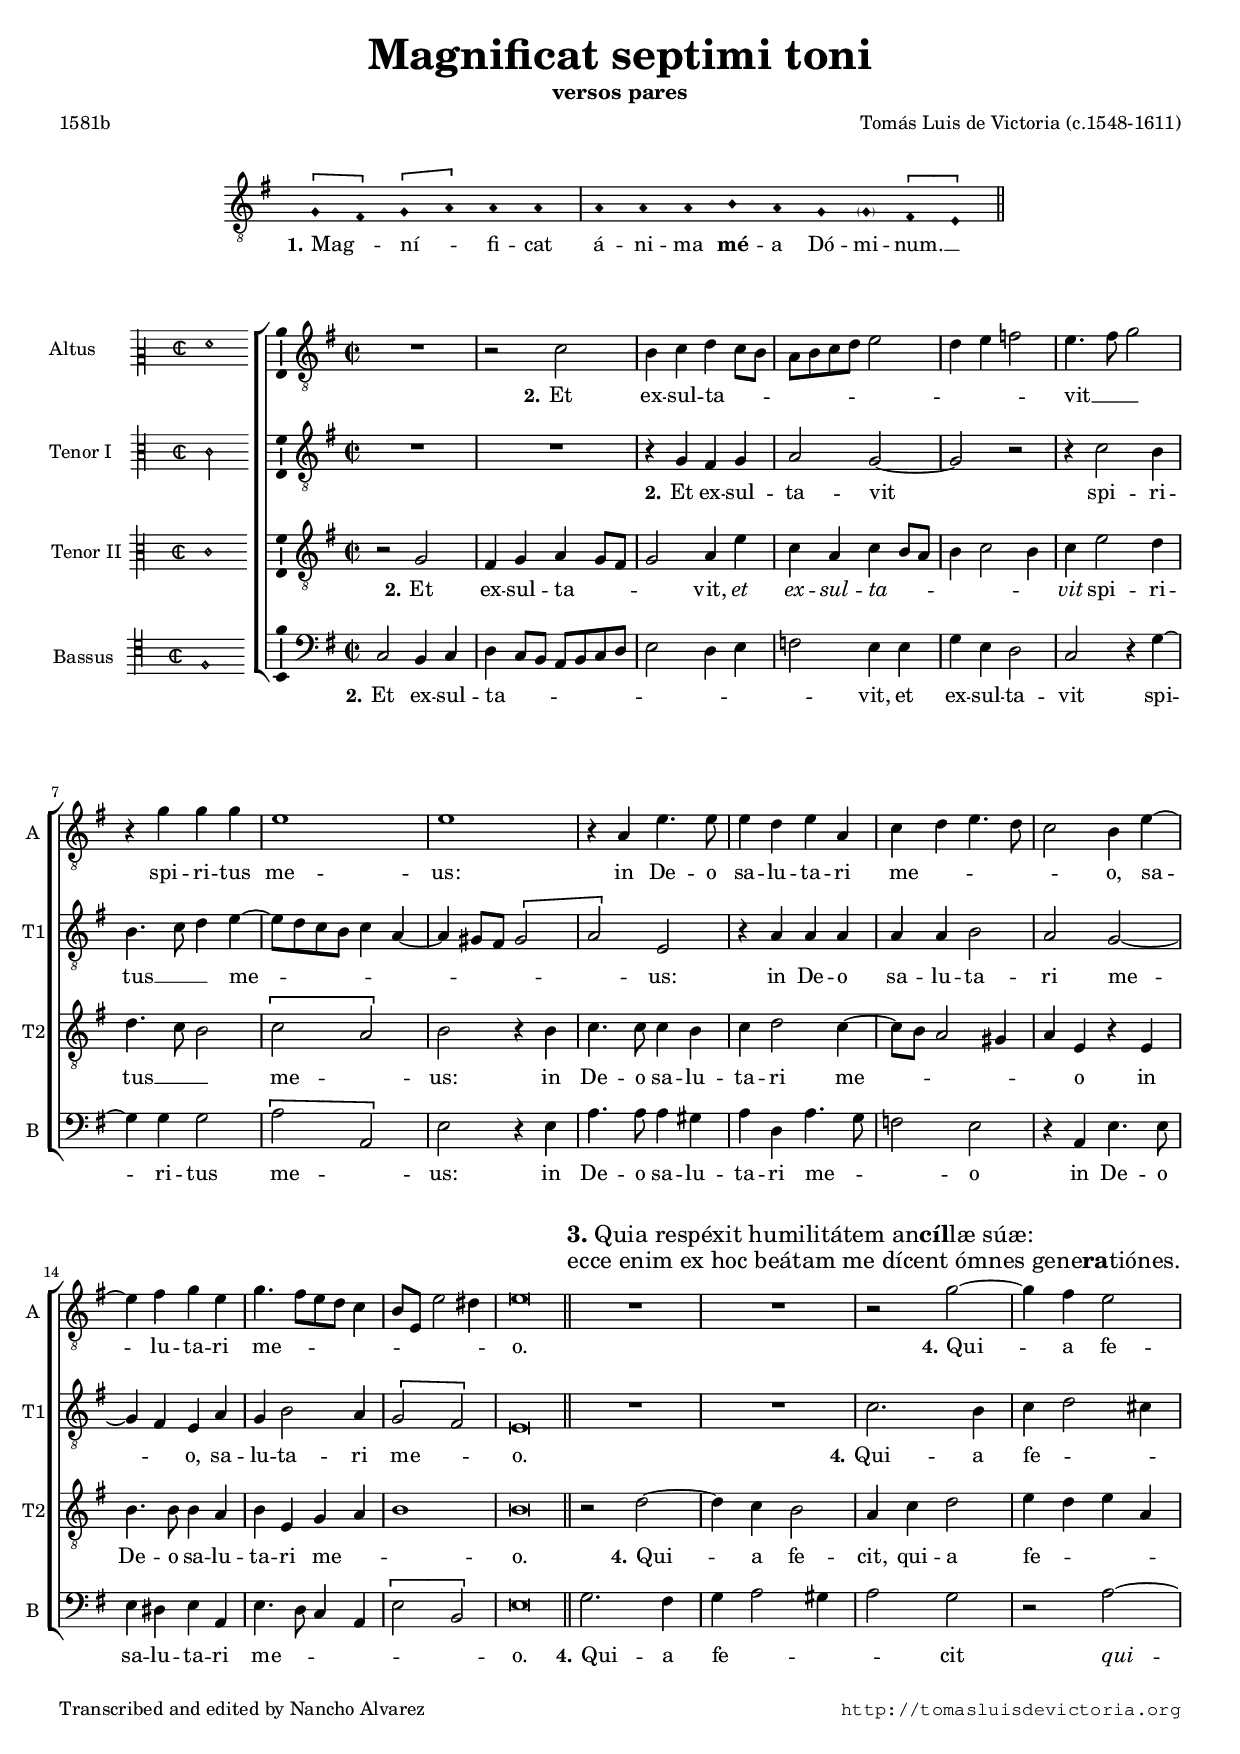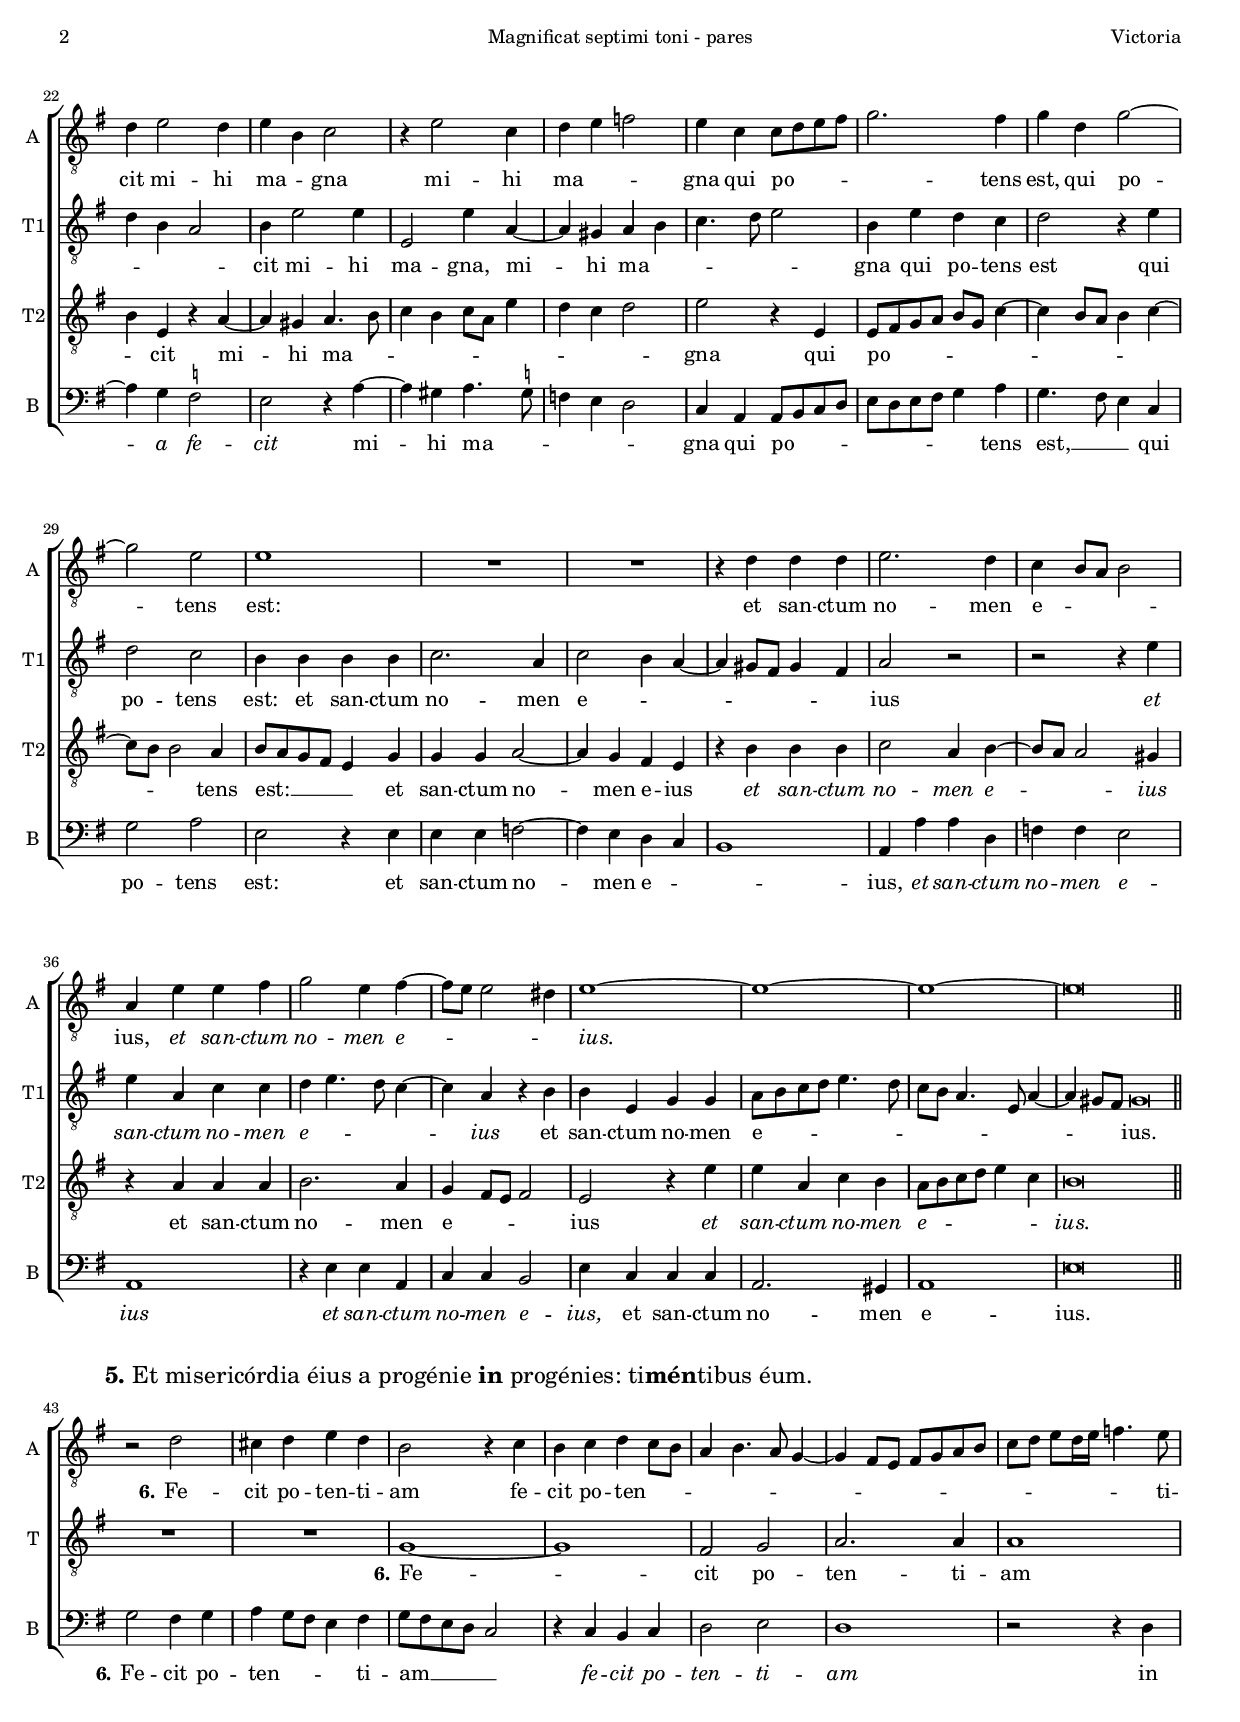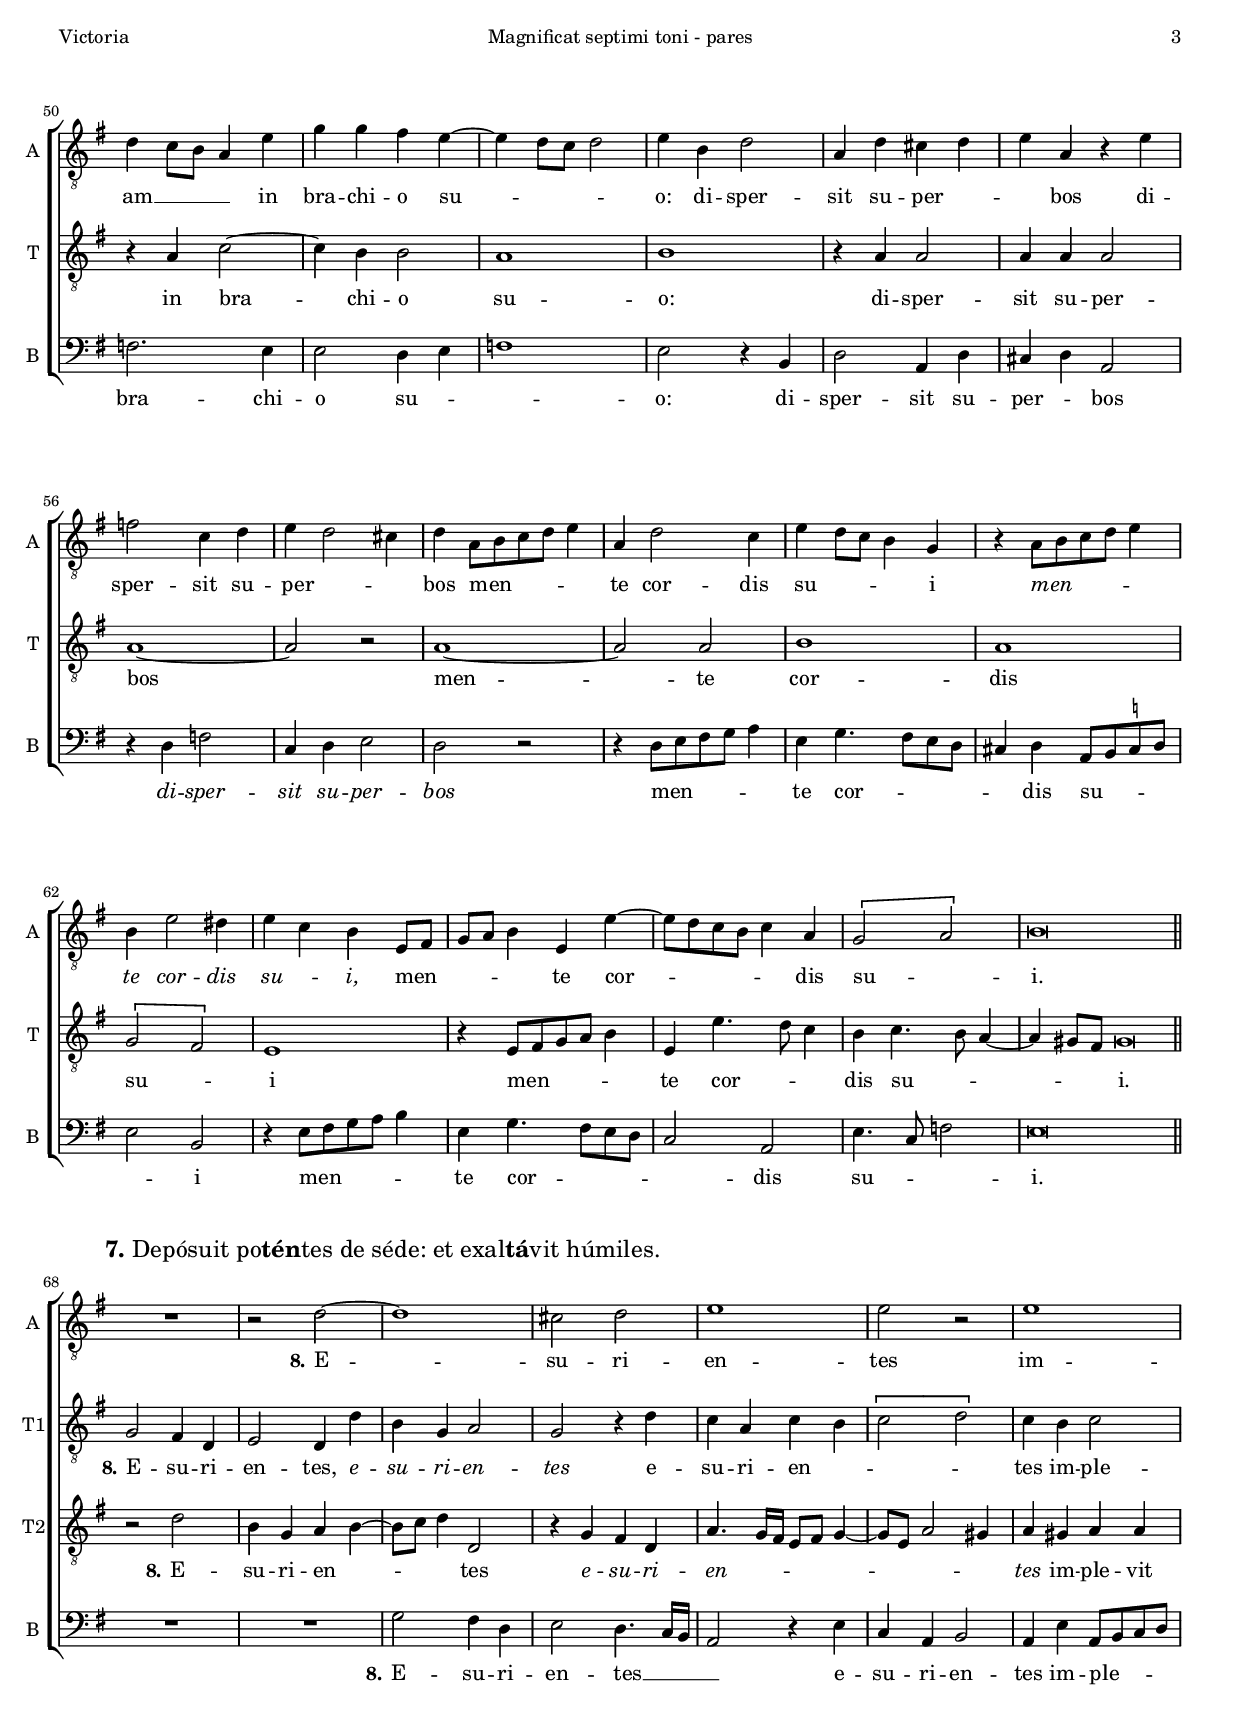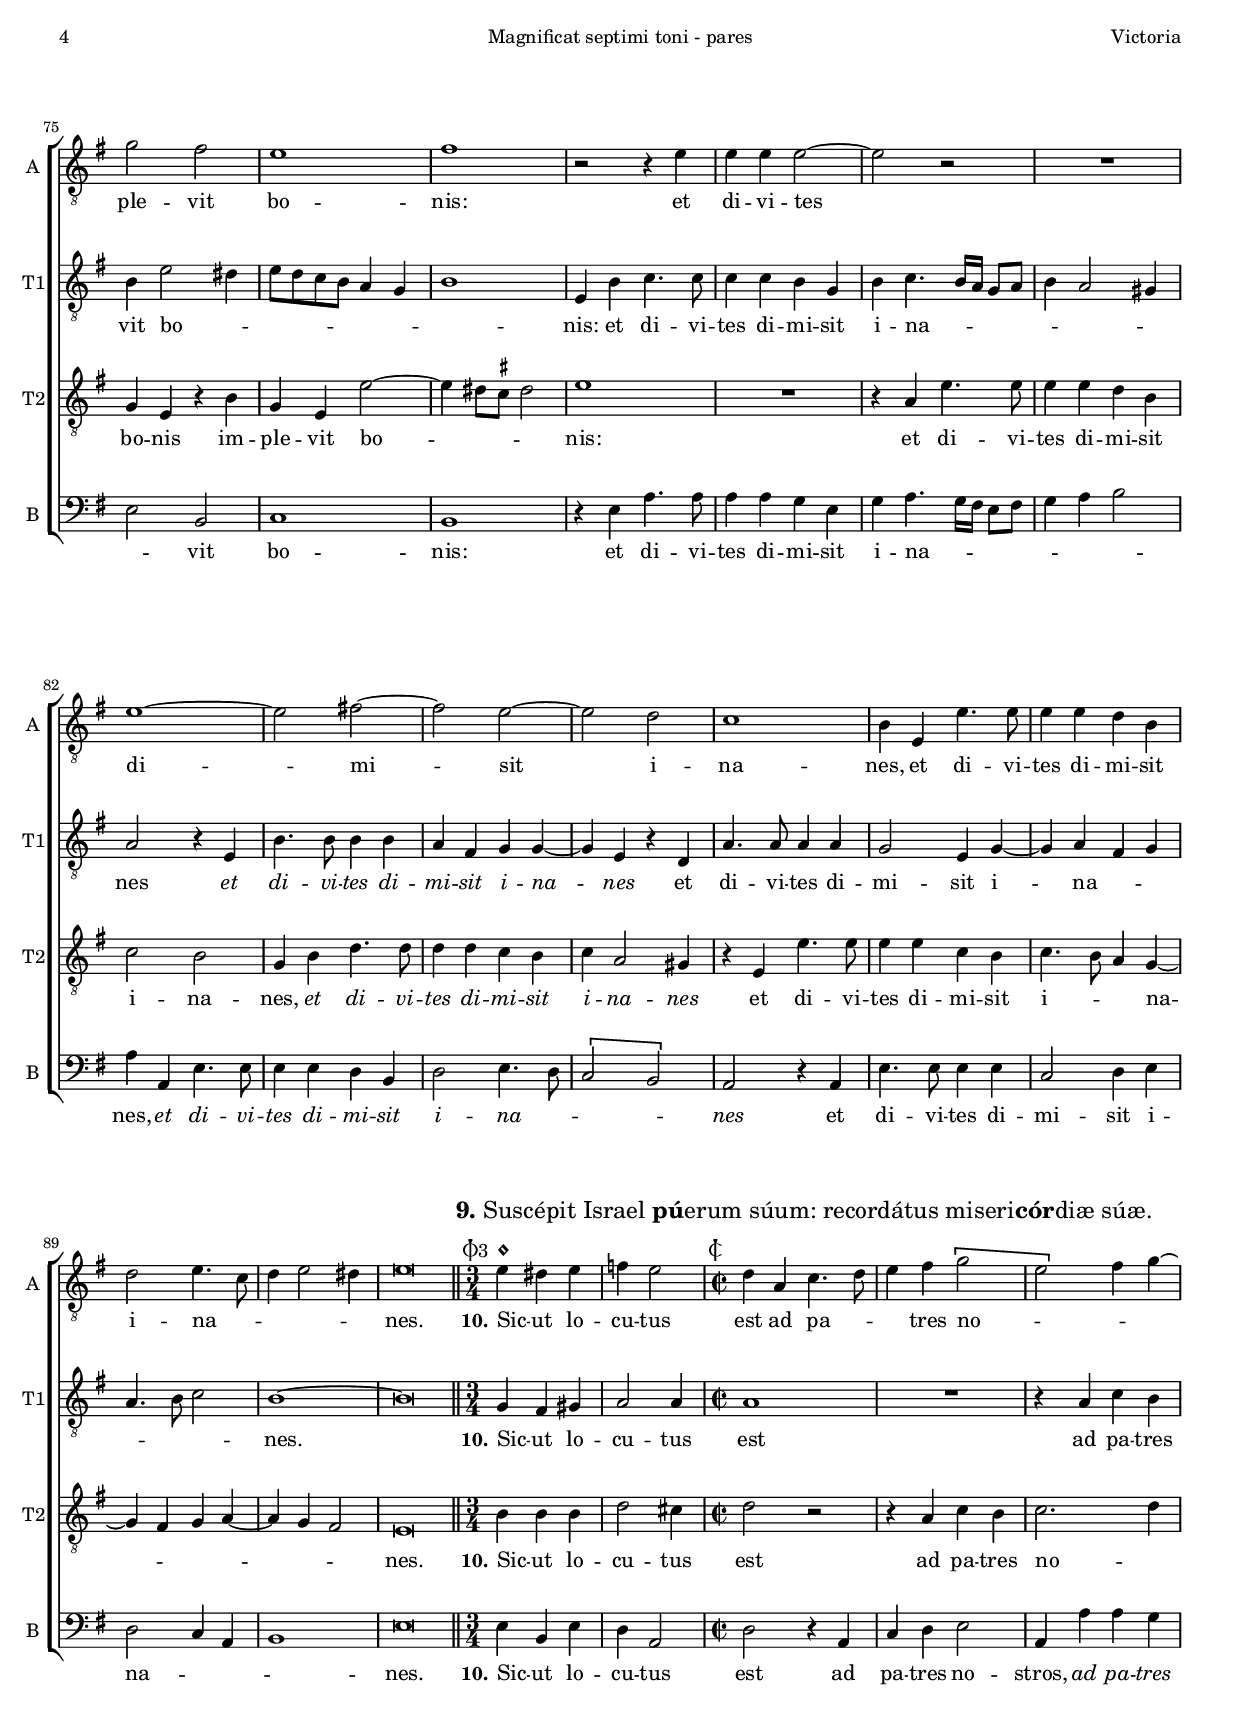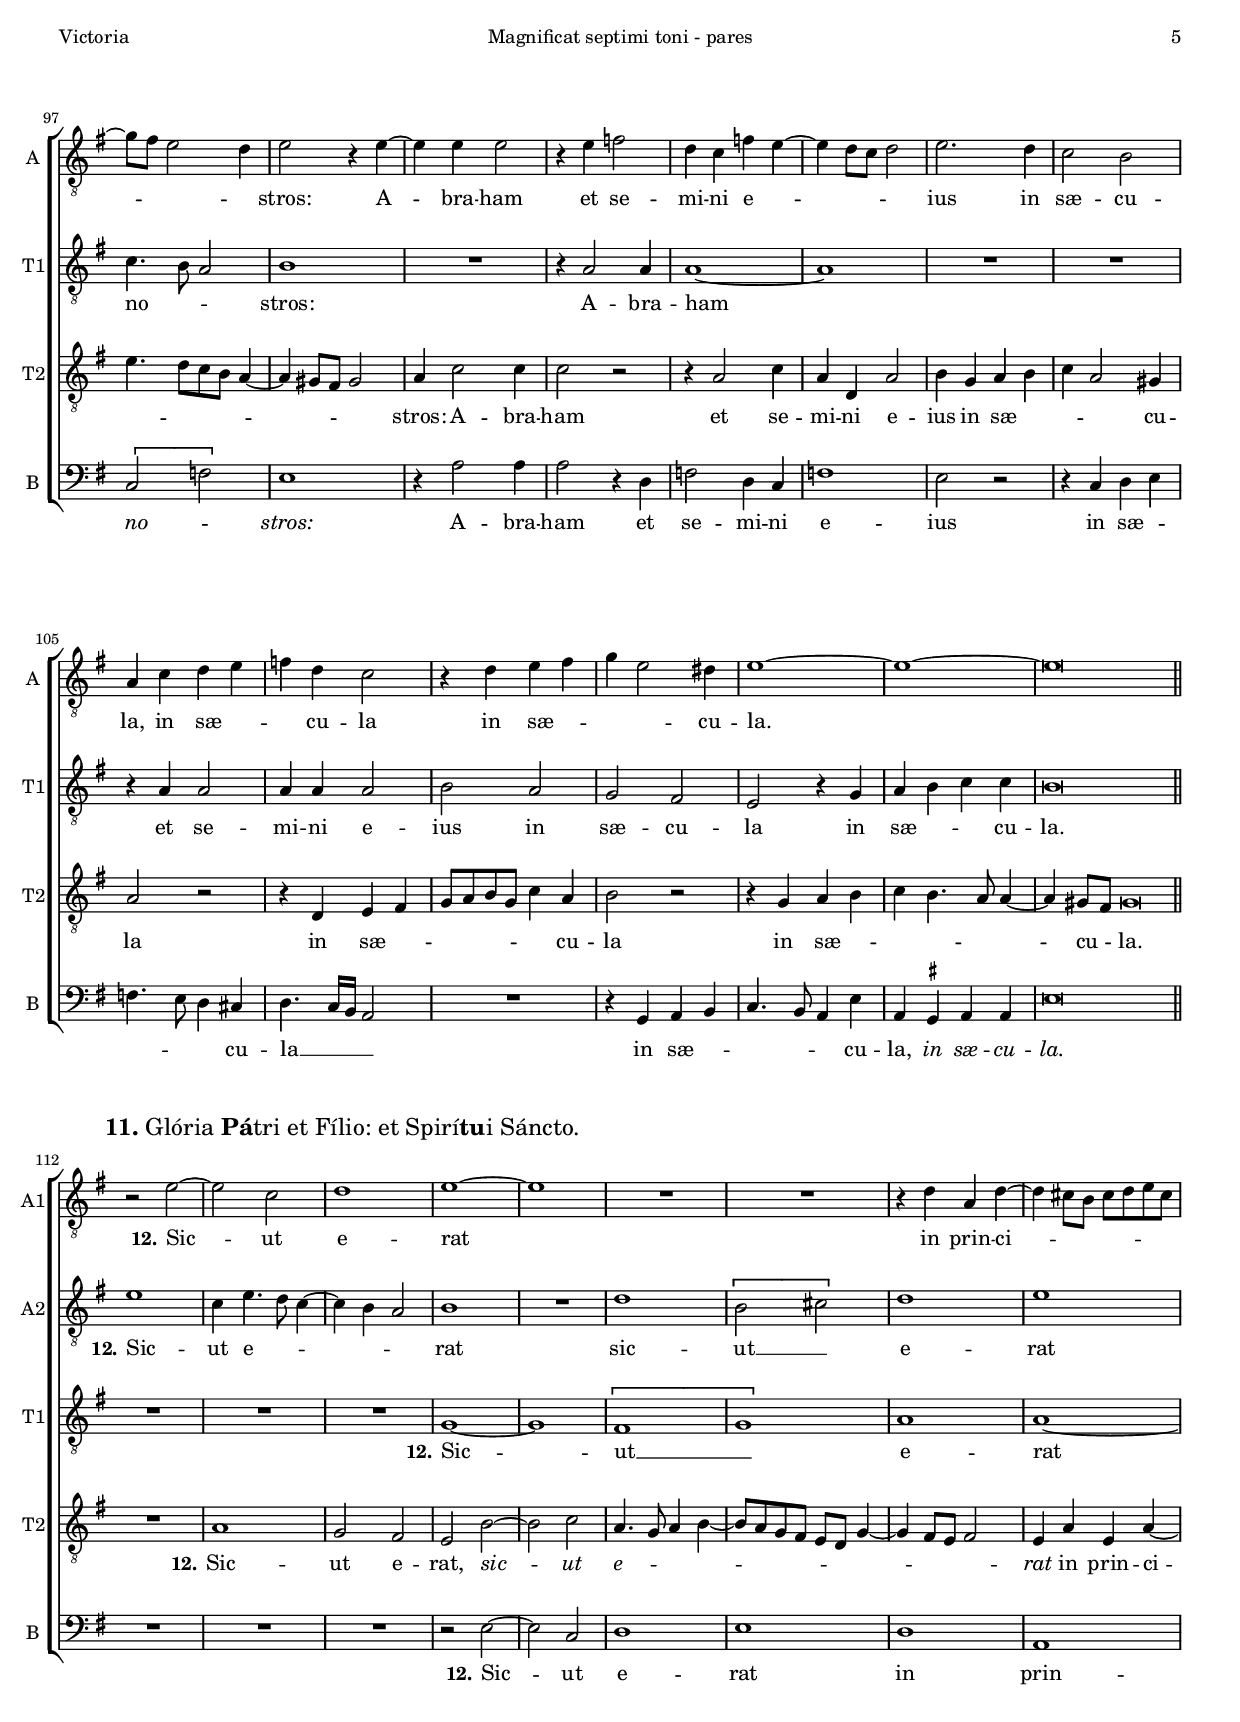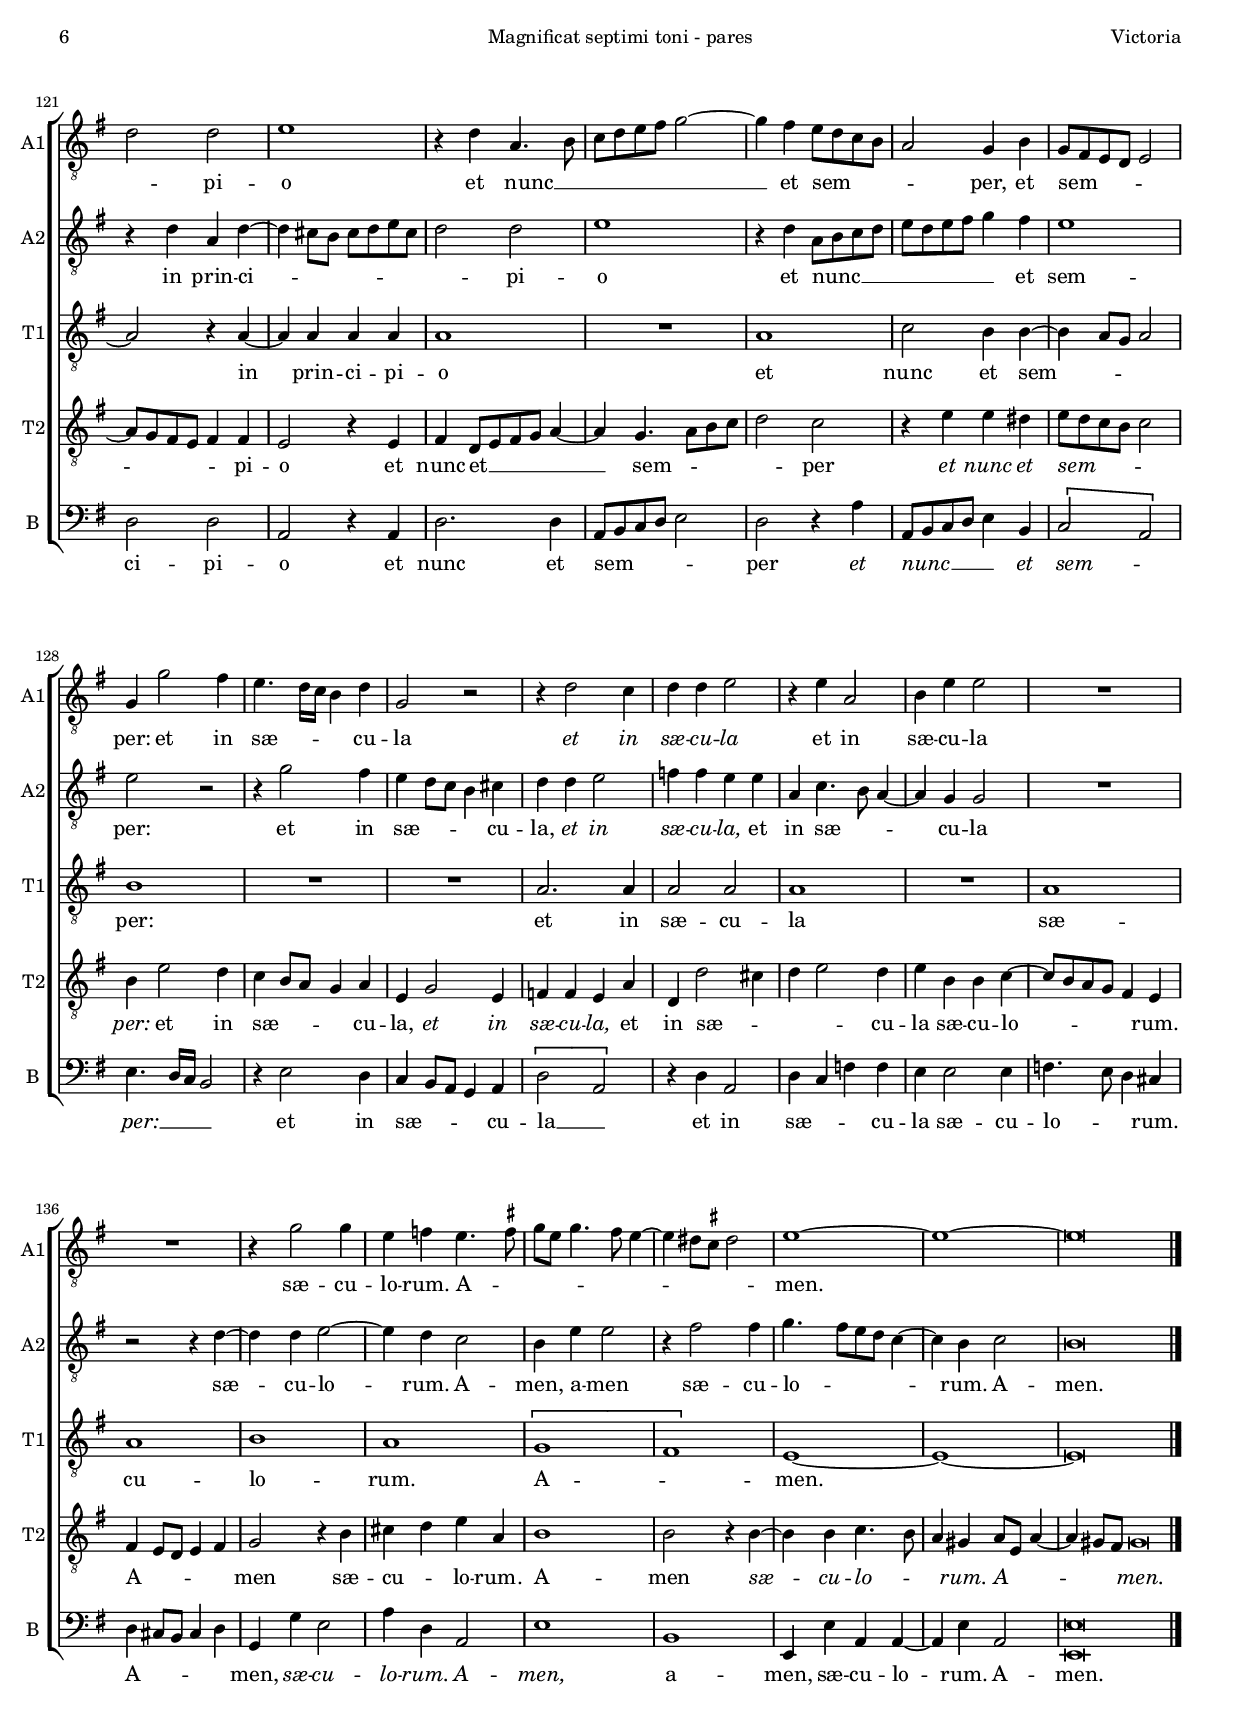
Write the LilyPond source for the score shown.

\version "2.22.0"

#(set-default-paper-size "a4")
#(set-global-staff-size 16.4)
#(ly:set-option 'point-and-click #f)
%mobile -s14.5 -i2.8 -m7

italicas=\override LyricText.font-shape = #'italic
rectas=\override LyricText.font-shape = #'upright
ss=\once \set suggestAccidentals = ##t
incipitwidth = 20
mtempo={\tempo 4 = 100}
mtempob={\tempo 4 = 50}
mtempoc={\tempo 4 = 150}
mtempod={\tempo 4 = 75}
mt=#(define-music-function (offset) (number?) ; move lyric text
      #{ \once \override LyricText.X-offset = -$offset #})

htitle="Magnificat septimi toni - pares"
hcomposer="Victoria"

\header {
	title=\markup{\fontsize #3 "Magnificat septimi toni"}
	subtitle="versos pares"
	%subsubtitle=\markup{\null \vspace #1 }
	composer="Tomás Luis de Victoria (c.1548-1611)"
        pdfauthor=\composer
	%opus="(-)"
	poet=\markup{"1581b"}
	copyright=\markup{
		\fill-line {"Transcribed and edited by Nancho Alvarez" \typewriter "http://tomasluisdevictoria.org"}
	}
%	tagline=""
}

\markup{\null \vspace #.4 }

\score {\transpose c' g {
<<
         \new Voice = "canto" {
         	 %\set Staff.instrumentName=""
                 \override Staff.TimeSignature.transparent = ##t
                 \override Stem.transparent = ##t
                 \set Score.timing = ##f
                 \override NoteHead.style = #'neomensural         
                 \clef "G_8" 
                 \key a \minor
                 \[c'4 b\] \[c' d'\] d' d' \bar "|"
                 d' d' d' e' d' c' \parenthesize c' \[b a\] \bar "||"
                 % [c b] [c d] d d d f (e) e d (e) e: d d d d d d d e (d) d c (c) [b a]
                 \bar "||"
         }
         \new Lyrics \lyricsto "canto" { 
                \set stanza = "1." Mag -- _ ní -- _ fi -- cat
                á -- ni -- ma \markup{\bold "mé" } -- a Dó -- mi -- \mt #1.5 num. __ _
         }
>>
        }%transpose

\layout {
        \override LigatureBracket.padding = #1
        line-width=16\cm 
        indent=2.8\cm
        ragged-right = ##f
                %tablet line-width=13.5\cm
                %tablet indent=3.0\cm
}
}

%tablet \pageBreak



  

global={
  %\override Score.TimeSignature.break-visibility=#end-of-line-invisible
  \override Score.RehearsalMark.self-alignment-X=#left
  \override Score.RehearsalMark.padding=#5
  \key c \major \time 2/2
        \skip 1*17 \bar "||" %\break
	\skip 1*25 \bar "||" \break
	\skip 1*25 \bar "||" \break
	\skip 1*24 \bar "||" %\break
	\time 3/4 \skip 1*3/4*2 \time 2/2
	\skip 1*18 \bar "||" \break
	\skip 1*32  \bar "|."
}

altus=\relative c' {
	R1*4/4
	r2 f
	e4 f g f8 e
	d e f g a2
%5
	g4 a bes2
	a4. b8 c2
	r4 c c c
	a1
	a
%10
	r4 d, a'4. a8
	a4 g a d,
	f g a4. g8
	f2 e4 a ~
	a b c a
%15
	c4.  b8[ a g] f4
	e8 a, a'2 gis4
	a\breve*1/2
	%\mark \markup{\concat {\bold "3." " Quia respéxit humilitátem an" \bold "cíl" "læ súæ: ecce enim ex hoc beátam me dícent ómnes gene" \bold "ra" "tiónes."}}
        \once \override Score.RehearsalMark.padding = #2.5
        \mark \markup{\column{\concat {\bold "3." " Quia respéxit humilitátem an" \bold "cíl" "læ súæ:"} \raise #-1 \concat{ "ecce enim ex hoc beátam me dícent ómnes gene" \bold "ra" "tiónes."}}}


	R1*4/4
	R1*4/4
%20
	r2 c ~
	c4 b a2
	g4 a2 g4
	a e f2
	r4 a2 f4
%25
	g a bes2
	a4 f f8 g a b
	c2. b4
	c g c2 ~
	c a
%30
	a1
	R1*4/4
	R1*4/4
	r4 g g g
	a2. g4
%35
	f e8 d e2
	d4 a' a b
	c2 a4 b ~
	b8 a a2 gis4
	a1 ~
%40
	a ~
	a ~
	a\breve*1/2
	\mark \markup{\concat {\bold "5." " Et misericórdia éius a progénie " \bold "in" " progénies: ti" \bold "mén" "tibus éum."}}
	r2 g
	fis4 g a g
%45
	e2 r4 f
	e f g f8 e
	d4 e4. d8 c4 ~
	c b8 a b c d e
	 f[ g]  a[ g16 a] bes4. a8
%50
	g4 f8 e d4 a'
	c c b a ~
	a g8 f g2
	a4 e g2
	d4 g fis g
%55
	a d, r a'
	bes2 f4 g
	a g2 fis4
	g  d8[ e f g] a4
	d, g2 f4
%60
	a g8 f e4 c
	r  d8[ e f g] a4
	e a2 gis4
	a f e a,8 b
	c d e4 a, a' ~
%65
	a8 g f e f4 d
	\[c2 d\]
	e\breve*1/2
	\mark \markup{\concat {\bold "7." " Depósuit po" \bold "tén" "tes de séde: et exal" \bold "tá" "vit húmiles."}}
	R1*4/4
	r2 g ~
%70
	g1
	fis2 g
	a1
	a2 r
	a1
%75
	c2 b
	a1
	b
	r2 r4 a
	a a a2 ~
%80
	a r
	R1*4/4
	a1 ~
	a2 b! ~
	b a ~
%85
	a g
	f1
	e4 a, a'4. a8
	a4 a g e
	g2 a4. f8
%90
	g4 a2 gis4
	a\breve*1/2
	\mark \markup{\concat {\bold "9." " Suscépit Israel " \bold "pú" "erum súum: recordátus miseri" \bold "cór" "diæ súæ."}}
	s4*0^\markup{\hspace #-4 \musicglyph "timesig.mensural34" \hspace #-.5 \raise #-.8 "3" \hspace #.5 \fontsize #2 \musicglyph "noteheads.s1neomensural"  } % es un 3 con un adornito
	a4 gis a
	bes a2 % ennegrecidas
	s4*0^\markup{\hspace #-4 \musicglyph #"timesig.mensural22" }
	g4 d f4. g8
%95
	a4 b \[c2
	a\] b4 c ~
	c8 b a2 g4
	a2 r4 a ~
	a a a2
%100
	r4 a bes2
	g4 f bes a ~
	a g8 f g2
	a2. g4
	f2 e
%105
	d4 f g a
	bes g f2
	r4 g a b
	c a2 gis4
	a1 ~
%110
	a ~
	a\breve*1/2
	\set Staff.shortInstrumentName="A1"
	\mark \markup{\concat {\bold "11." " Glória " \bold "Pá" "tri et Fílio: et Spirí" \bold "tu" "i Sáncto."}}
	r2 a ~
	a f
	g1
%115
	a ~
	a
	R1*4/4
	R1*4/4
	r4 g d g ~
%120
	g fis8 e fis g a fis
	g2 g
	a1
	r4 g d4. e8
	f g a b c2 ~
%125
	c4 b a8 g f e
	d2 c4 e
	c8 b a g a2
	c4 c'2 b4
	a4. g16 f e4 g
%130
	c,2 r
	r4 g'2 f4
	g g a2
	r4 a d,2
	e4 a a2
%135
	R1*4/4
	R1*4/4
	r4 c2 c4
	a bes a4. \ss b8
	c a c4. b8 a4 ~
%140
	a gis8 \ss fis gis2
	a1 ~
	a ~
	a\breve*1/2
}

altusdos=\relative c'' {
	R1*4/4
	R1*4/4
	R1*4/4
	R1*4/4
%5
	R1*4/4
	R1*4/4
	R1*4/4
	R1*4/4
	R1*4/4
%10
	R1*4/4
	R1*4/4
	R1*4/4
	R1*4/4
	R1*4/4
%15
	R1*4/4
	R1*4/4
	R1*4/4
	R1*4/4
	R1*4/4
%20
	R1*4/4
	R1*4/4
	R1*4/4
	R1*4/4
	R1*4/4
%25
	R1*4/4
	R1*4/4
	R1*4/4
	R1*4/4
	R1*4/4
%30
	R1*4/4
	R1*4/4
	R1*4/4
	R1*4/4
	R1*4/4
%35
	R1*4/4
	R1*4/4
	R1*4/4
	R1*4/4
	R1*4/4
%40
	R1*4/4
	R1*4/4
	R1*4/4
	R1*4/4
	R1*4/4
%45
	R1*4/4
	R1*4/4
	R1*4/4
	R1*4/4
	R1*4/4
%50
	R1*4/4
	R1*4/4
	R1*4/4
	R1*4/4
	R1*4/4
%55
	R1*4/4
	R1*4/4
	R1*4/4
	R1*4/4
	R1*4/4
%60
	R1*4/4
	R1*4/4
	R1*4/4
	R1*4/4
	R1*4/4
%65
	R1*4/4
	R1*4/4
	R1*4/4
	R1*4/4
	R1*4/4
%70
	R1*4/4
	R1*4/4
	R1*4/4
	R1*4/4
	R1*4/4
%75
	R1*4/4
	R1*4/4
	R1*4/4
	R1*4/4
	R1*4/4
%80
	R1*4/4
	R1*4/4
	R1*4/4
	R1*4/4
	R1*4/4
%85
	R1*4/4
	R1*4/4
	R1*4/4
	R1*4/4
	R1*4/4
%90
	R1*4/4
	R1*4/4
	R1*3/4
	R1*3/4
	R1*4/4
%95
	R1*4/4
	R1*4/4
	R1*4/4
	R1*4/4
	R1*4/4
%100
	R1*4/4
	R1*4/4
	R1*4/4
	R1*4/4
	R1*4/4
%105
	R1*4/4
	R1*4/4
	R1*4/4
	R1*4/4
	R1*4/4
%110
	R1*4/4
	R1*4/4
	a1
	f4 a4. g8 f4 ~
	f e d2
%115
	e1
	R1*4/4
	g1
	\[e2 fis\]
	g1
%120
	a
	r4 g d g ~
	g fis8 e fis g a fis
	g2 g
	a1
%125
	r4 g d8 e f g
	a g a b c4 b
	a1
	a2 r
	r4 c2 b4
%130
	a g8 f e4 fis
	g g a2
	bes4 bes a a
	d, f4. e8 d4 ~
	d c c2
%135
	R1*4/4
	r2 r4 g' ~
	g g a2 ~
	a4 g f2
	e4 a a2
%140
	r4 b2 b4
	c4.  b8[ a g] f4 ~
	f e f2
	e\breve*1/2
}

tenor=\relative c' {
	R1*4/4
	R1*4/4
	r4 c b c
	d2 c ~
%5
	c r
	r4 f2 e4
	e4. f8 g4 a ~
	a8 g f e f4 d ~
	d cis8 b \[cis2
%10
	d\] a
	r4 d d d
	d d e2
	d c ~
	c4 b a d
%15
	c e2 d4
	\[c2 b\]
	a\breve*1/2
	R1*4/4
	R1*4/4
%20
	f'2. e4
	f g2 fis4
	g e d2
	e4 a2 a4
	a,2 a'4 d, ~
%25
	d cis d e
	f4. g8 a2
	e4 a g f
	g2 r4 a
	g2 f
%30
	e4 e e e
	f2. d4
	f2 e4 d ~
	d cis8 b cis4 b
	d2 r
%35
	r r4 a'
	a d, f f
	g a4. g8 f4 ~
	f d r e
	e a, c c
%40
	d8 e f g a4. g8
	f e d4. a8 d4 ~
	d cis8 b \mtempob cis\breve*1/4 \mtempo
	\set Staff.shortInstrumentName="T "
	R1*4/4
	R1*4/4
%45
	c1 ~
	c
	b2 c
	d2. d4
	d1
%50
	r4 d f2 ~
	f4 e e2
	d1
	e
	r4 d d2
%55
	d4 d d2
	d1 ~
	d2 r
	d1 ~
	d2 d
%60
	e1
	d
	\[c2 b\]
	a1
	r4  a8[ b c d] e4
%65
	a, a'4. g8 f4
	e f4. e8 d4 ~
	d cis8 b \mtempob cis\breve*1/4 \mtempo
	\set Staff.shortInstrumentName="T1"
        c2 b4 g
	a2 g4 g'
%70
	e c d2
	c r4 g'
	f d f e
	\[f2 g\]
	f4 e f2
%75
	e4 a2 gis4
	a8 g f e d4 c
	e1
	a,4 e' f4. f8
	f4 f e c
%80
	e f4.  e16[ d]  c8[ d]
	e4 d2 cis4
	d2 r4 a
	e'4. e8 e4 e
	d b c c ~
%85
	c a r g
	d'4. d8 d4 d
	c2 a4 c ~
	c d b c
	d4. e8 f2
%90
	e1 ~
	e\breve*1/2
	c4 b cis
	d2 d4 % ennegrecidas, aunque es 2 4
	d1
%95
	R1*4/4
	r4 d f e
	f4. e8 d2
	e1
	R1*4/4
%100
	r4 d2 d4
	d1 ~
	d
	R1*4/4
	R1*4/4
%105
	r4 d d2
	d4 d d2
	e d
	c b
	a r4 c
%110
	d e f f
	e\breve*1/2
	R1*4/4
	R1*4/4
	R1*4/4
%115
	c1 ~
	c
	\[b
	c\]
	d
%120
	d ~
	d2 r4 d ~
	d d d d
	d1
	R1*4/4
%125
	d1
	f2 e4 e ~
	e d8 c d2
	e1
	R1*4/4
%130
	R1*4/4
	d2. d4
	d2 d
	d1
	R1*4/4
%135
	d1
	d
	e
	d
	\[c
%140
	b\]
	a ~ % escrito como ligadura de 2 notas iguales
	a ~
	a\breve*1/2
}

tenordos=\relative c' {
	r2 c
	b4 c d c8 b
	c2 d4 a'
	f d f e8 d
%5
	e4 f2 e4
	f a2 g4
	g4. f8 e2
	\[f d\]
	e r4 e
%10
	f4. f8 f4 e
	f g2 f4 ~
	f8 e d2 cis4
	d a r a
	e'4. e8 e4 d
%15
	e a, c d
	e1
	e\breve*1/2
	r2 g ~
	g4 f e2
%20
	d4 f g2
	a4 g a d,
	e a, r d ~
	d cis d4. e8
	f4 e f8 d a'4
%25
	g f g2
	a r4 a,
	a8 b c d e c f4 ~
	f e8 d e4 f ~
	f8 e e2 d4
%30
	e8 d c b a4 c
	c c d2 ~
	d4 c b a
	r e' e e
	f2 d4 e ~
%35
	e8 d d2 cis4
	r d d d
	e2. d4
	c b8 a b2
	a r4 a'
%40
	a d, f e
	d8 e f g a4 f
	e\breve*1/2
	R1*4/4
	R1*4/4
%45
	R1*4/4
	R1*4/4
	R1*4/4
	R1*4/4
	R1*4/4
%50
	R1*4/4
	R1*4/4
	R1*4/4
	R1*4/4
	R1*4/4
%55
	R1*4/4
	R1*4/4
	R1*4/4
	R1*4/4
	R1*4/4
%60
	R1*4/4
	R1*4/4
	R1*4/4
	R1*4/4
	R1*4/4
%65
	R1*4/4
	R1*4/4
	R1*4/4
	r2 g
	e4 c d e ~
%70
	e8 f g4 g,2
	r4 c b g
	d'4. c16 b a8 b c4 ~
	c8 a d2 cis4
	d cis d d
%75
	c a r e'
	c a a'2 ~
	a4 gis8 \ss fis gis2
	a1
	R1*4/4
%80
	r4 d, a'4. a8
	a4 a g e
	f2 e
	c4 e g4. g8
	g4 g f e
%85
	f d2 cis4
	r a a'4. a8
	a4 a f e
	f4. e8 d4 c ~
	c b c d ~
%90
	d c b2
	a\breve*1/2
	e'4 e e
	g2 fis4 % no ennegrecidas
	g2 r
%95
	r4 d f e
	f2. g4
	a4.  g8[ f e] d4 ~
	d cis8 b cis2
	d4 f2 f4
%100
	f2 r
	r4 d2 f4
	d g, d'2
	e4 c d e
	f d2 cis4
%105
	d2 r
	r4 g, a b
	c8 d e c f4 d
	e2 r
	r4 c d e
%110
	f e4. d8 d4 ~
	d cis8 b \mtempob cis\breve*1/4 \mtempo
	R1*4/4
	d1
	c2 b
%115
	a e' ~
	e f
	d4. c8 d4 e ~
	e8 d c b a g c4 ~
	c b8 a b2
%120
	a4 d a d ~
	d8 c b a b4 b
	a2 r4 a
	b4  g8[ a b c] d4 ~ 
	d c4. d8 e f 
	g2 f
	r4 a a gis
	a8 g f e f2
	e4 a2 g4
	f e8 d c4 d
%130
	a c2 a4
	bes bes a d
	g, g'2 fis4
	g a2 g4
	a e e f ~
%135
	f8 e d c b4 a
	b a8 g a4 b
	c2 r4 e
	fis g a d,
	e1
%140
	e2 r4 e ~
	e e f4. e8
	d4 cis d8 a d4 ~
	d cis8 b \mtempob cis\breve*1/4
}

bassus=\relative c {
	f2 e4 f
	g f8 e d e f g
	a2 g4 a
	bes2 a4 a
%5
	c a g2
	f r4 c' ~
	c c c2
	\[d d,\]
	a' r4 a
%10
	d4. d8 d4 cis
	d g, d'4. c8
	bes2 a
	r4 d, a'4. a8
	a4 gis a d,
%15
	a'4. g8 f4 d
	\[a'2 e\]
	a\breve*1/2
	c2. b4
	c d2 cis4
%20
	d2 c
	r d ~
	d4 c \ss bes2
	a r4 d ~
	d cis d4. \ss c8
%25
	bes4 a g2
	f4 d d8 e f g
	a g a b c4 d
	c4. b8 a4 f
	c'2 d
%30
	a r4 a
	a a bes2 ~
	bes4 a g f
	e1
	d4 d' d g,
%35
	bes bes a2
	d,1
	r4 a' a d,
	f f e2
	a4 f f f
%40
	d2. cis4
	d1
	a'\breve*1/2
	c2 b4 c
	d c8 b a4 b
%45
	c8 b a g f2
	r4 f e f
	g2 a
	g1
	r2 r4 g
%50
	bes2. a4
	a2 g4 a
	bes1
	a2 r4 e
	g2 d4 g
%55
	fis g d2
	r4 g bes2
	f4 g a2
	g r
	r4  g8[ a b c] d4
%60
	a c4. b8 a g
	fis4 g d8 e \ss f g
	a2 e
	r4  a8[ b c d] e4
	a, c4. b8 a g
%65
	f2 d
	a'4. f8 bes2
	a\breve*1/2
	R1*4/4
	R1*4/4
%70
	c2 b4 g
	a2 g4. f16 e
	d2 r4 a'
	f d e2
	d4 a' d,8 e f g
%75
	a2 e
	f1
	e
	r4 a d4. d8
	d4 d c a
%80
	c d4.  c16[ b]  a8[ b]
	c4 d e2
	d4 d, a'4. a8
	a4 a g e
	g2 a4. g8
%85
	\[f2 e\]
	d r4 d
	a'4. a8 a4 a
	f2 g4 a
	g2 f4 d
%90
	e1
	a\breve*1/2
	a4 e a
	g d2 % ennegrecidas
	g r4 d
%95
	f g a2
	d,4 d' d c
	\[f,2 bes\]
	a1
	r4 d2 d4
%100
	d2 r4 g,
	bes2 g4 f
	bes1
	a2 r
	r4 f g a
%105
	bes4. a8 g4 fis
	g4. f16 e d2
	R1*4/4
	r4 c d e
	f4. e8 d4 a'
%110
	d, \ss cis d d
	a'\breve*1/2
	R1*4/4
	R1*4/4
	R1*4/4
%115
	r2 a ~
	a f
	g1
	a
	g
%120
	d
	g2 g
	d r4 d
	g2. g4
	d8 e f g a2
%125
	g r4 d'
	d,8 e f g a4 e
	\[f2 d\]
	a'4. g16 f e2
	r4 a2 g4
%130
	f e8 d c4 d
	\[g2 d\]
	r4 g d2
	g4 f bes bes
	a a2 a4
%135
	bes4. a8 g4 fis
	g fis8 e fis4 g
	c, c' a2
	d4 g, d2
	a'1
%140
	e
	a,4 a' d, d ~
	d a' d,2
	<a a'>\breve*1/2
}

textoaltus=\lyricmode{
\set stanza = "2." 
Et ex -- sul -- ta -- _ _ _ _ _ _ _ _ _ _ \mt #.2 vit __ _ _ 
spi -- ri -- tus me -- us:
in De -- o sa -- lu -- ta -- ri \mt #.3 me -- _ _ _ _ o,
sa -- _ lu -- ta -- ri \mt #.2 me -- _ _ _ _ _ _ _ _ o.
\set stanza = "4." 
Qui -- _ a fe -- cit mi -- hi \mt #.5 ma -- _ gna
mi -- hi \mt #.7 ma -- _ _ gna qui po -- _ _ _ _ tens est,
qui po -- _ tens est:
et san -- ctum no -- men
e -- _ _ _ ius,
\italicas
et san -- ctum no -- men e -- _ _ _ _ ius. _ _ _ 
\rectas
\set stanza = "6." 
Fe -- cit po -- ten -- ti -- am
fe -- cit po -- \mt #.3 ten -- _ _ _ _ _ _ _ _ _ _ _ _ _ _ _ _ _ _ _ ti -- \mt #.5 am __ _ _ _ 
in bra -- chi -- o su -- _ _ _ _ o:
di -- sper -- sit su -- \mt #.6 per -- _ _ bos
di -- sper -- sit su -- \mt #.4 per -- _ _ bos men -- _ _ _ _ te cor -- dis \mt #.2 su -- _ _ _ i
\italicas
men -- _ _ _ _ te cor -- dis \mt #.3 su -- _ i,
\rectas
\mt #.2 men -- _ _ _ _ te cor -- _ _ _ _ _ dis su -- _ i.
\set stanza = "8." 
E -- _ su -- ri -- en -- tes
im -- ple -- vit
bo -- nis:
et di -- vi -- tes _
di -- _ mi -- _ sit _ i -- na -- nes,
et di -- vi -- tes di -- mi -- sit i -- na -- _ _ _ _ \mt #1.2 nes.
\set stanza = "10." 
\mt #.0 Sic -- ut lo -- cu -- tus est ad \mt #.2 pa -- _ _ tres no -- _ _ _ _ _ _ _ stros:
A -- _ bra -- ham et se -- mi -- ni e -- _ _ _ _ _ ius
in sæ -- cu -- la,
in \mt #.3 sæ -- _ _ cu -- la
in \mt #.3 sæ -- _ _ _ cu -- la. _ _ 
\set stanza = "12." 
Sic -- _ ut e -- rat _
in prin -- ci -- _ _ _ _ _ _ _ _ pi -- o
et \mt #.6 nunc __ _ _ _ _ _ _ _ et sem -- _ _ _ _ per,
et sem -- _ _ _ _ per: et in \mt #.3 sæ -- _ _ _ cu -- la
\italicas
et in sæ -- cu -- la
\rectas
et in sæ -- cu -- la
sæ -- cu -- lo -- rum.
A -- _ _ _ _ _ _ _ _ _ _ \mt #.9 men. _ _ 
}

textoaltusdos=\lyricmode{
\set stanza = "12." 
\mt #0 Sic -- ut e -- _ _ _ _ _ rat
sic -- \mt #.2 ut __ _ e -- rat in prin -- ci -- _ _ _ _ _ _ _ _ pi -- o
et nunc __ _ _ _ _ _ _ _ _ et sem -- per:
et in \mt #.4 sæ -- _ _ _ cu -- la,
\italicas
et in sæ -- cu -- la,
\rectas
et in \mt #.2 sæ -- _ _ _ cu -- la
\mt #.2 sæ -- _ cu -- lo -- _ rum.
A -- men,
a -- men
sæ -- cu -- lo -- _ _ _ _ _ rum. A -- \mt #1.3 men.
}

textotenor=\lyricmode{
\set stanza = "2." 
Et ex -- sul -- ta -- vit _
spi -- ri -- \mt #.5 tus __ _ _ me -- _ _ _ _ _ _ _ _ _ _ _ us:
in De -- o sa -- lu -- ta -- ri me -- _ _ o,
sa -- lu -- ta -- ri \mt #.2 me -- _ o.
\set stanza = "4." 
Qui -- a fe -- _ _ _ _ _ cit
mi -- hi ma -- gna,
mi -- _ hi \mt #.5 ma -- _ _ _ _ gna
qui po -- tens est
qui po -- tens est: et san -- ctum no -- men e -- _ _ _ _ _ _ _ ius
\italicas
et san -- ctum no -- men e -- _ _ _ _ ius
\rectas
et san -- ctum no -- men e -- _ _ _ _ _ _ _ _ _ _ _ _ _ ius.
\set stanza = "6." 
Fe -- _ cit po -- ten -- ti -- am
in bra -- _ chi -- o
su -- o:
di -- sper -- sit su -- per -- bos _
men -- _ te cor -- dis
\mt #.2 su -- _ i
men -- _ _ _ _ te \mt #.2 cor -- _ _ dis su -- _ _ _ _ _ i.
\set stanza = "8." 
\mt #0 E -- su -- ri -- en -- tes,
\italicas
e -- su -- ri -- en -- tes
\rectas
e -- su -- ri -- \mt #.2 en -- _ _ _ tes
im -- ple -- vit bo -- _ _ _ _ _ _ _ _ nis:
et di -- vi -- tes di -- mi -- sit i -- na -- _ _ _ _ _ _ _ nes
\italicas
et di -- vi -- tes di -- mi -- sit i -- na -- _ nes
\rectas
et di -- vi -- tes di -- mi -- sit i -- _ \mt #.2 na -- _ _ _ _ _ \mt #.5 nes. _
\set stanza = "10." 
\mt #.0 Sic -- ut lo -- cu -- tus est
ad pa -- tres \mt #.2 no -- _ _ stros:
A -- bra -- ham _
et se -- mi -- ni e -- ius in sæ -- cu -- la
in \mt #.5 sæ -- _ _ cu -- la.
\set stanza = "12." 
Sic -- _ ut __ _ e -- rat _
in _ prin -- ci -- pi -- o
et nunc et \mt #.2 sem -- _ _ _ _ per:
et in sæ -- cu -- la
sæ -- cu -- lo -- rum.
A -- _ \mt #.9 men. _ _ 
}

textotenordos=\lyricmode{
\set stanza = "2." 
Et ex -- sul -- \mt #.1 ta -- _ _ _ vit,
\italicas
et ex -- sul -- ta -- _ _ _ _ _ vit
\rectas
spi -- ri -- \mt #.5 tus __ _ _ \mt #.2 me -- _ us:
in De -- o sa -- lu -- ta -- ri \mt #.2 me -- _ _ _ _ _ o
in De -- o sa -- lu -- ta -- ri \mt #.3 me -- _ _ o.
\set stanza = "4." 
Qui -- _ a fe -- cit,
qui -- a fe -- _ _ _ _ cit
mi -- _ hi \mt #.2 ma -- _ _ _ _ _ _ _ _ _ gna
qui po -- _ _ _ _ _ _ _ _ _ _ _ _ _ _ tens est: __ _ _ _ _ 
et san -- \mt #2 ctum no -- _ men e -- ius
\italicas
et san -- ctum no -- men e -- _ _ _ ius
\rectas
et san -- ctum no -- men e -- _ _ _ ius
\italicas
et san -- ctum no -- men e -- _ _ _ _ _ ius.
\rectas
\set stanza = "8." 
E -- su -- ri -- \mt #.2 en -- _ _ _ _ tes
\italicas
e -- su -- ri -- \mt #.2 en -- _ _ _ _ _ _ _ _ _ tes
\rectas
im -- ple -- vit bo -- nis
im -- ple -- vit bo -- _ _ _ _ nis:
et di -- vi -- tes di -- mi -- sit i -- na -- nes,
\italicas
et di -- vi -- tes di -- mi -- sit i -- na -- nes
\rectas
et di -- vi -- tes di -- mi -- sit i -- _ _ na -- _ _ _ _ _ _ _ \mt #1.2 nes.
\set stanza = "10." 
\mt #.0 Sic -- ut lo -- cu -- tus est
ad pa -- tres no -- _ _ _ _ _ _ _ _ _ _ stros: 
A -- bra -- ham 
et se -- mi -- ni e -- ius in \mt #.5 sæ -- _ _ _ cu -- la
in \mt #.3 sæ -- _ _ _ _ _ _ cu -- la
in \mt #.3 sæ -- _ _ _ _ _ _ \mt #.2 cu -- _ la.
\set stanza = "12." 
Sic -- ut e -- rat,
\italicas
sic -- _ ut e -- _ _ _ _ _ _ _ _ _ _ _ _ _ _ rat
\rectas
in prin -- ci -- _ _ _ _ _ pi -- o
et nunc et __ _ _ _ _ _ \mt #.3 sem -- _ _ _ _ per
\italicas
et nunc et sem -- _ _ _ _ per:
\rectas
et in \mt #.2 sæ -- _ _ _ cu -- la,
\italicas
et in sæ -- cu -- la,
\rectas
et in sæ -- _ _ _ cu -- la sæ -- cu -- lo -- _ _ _ _ _ rum.
A -- _ _ _ _ men
sæ -- \mt #.2 cu -- _ lo -- rum.
A -- men
\italicas
sæ -- _ cu -- lo -- _ _ rum.
A -- _ _ _ _ _ \mt #1.5 men.
}

textobassus=\lyricmode{
\set stanza = "2." 
Et ex -- sul -- ta -- _ _ _ _ _ _ _ _ _ _ vit,
et ex -- sul -- ta -- vit
\mt #1 spi -- _ ri -- tus \mt #.2 me -- _ us:
in De -- o sa -- lu -- ta -- ri me -- _ _ o
in De -- o sa -- lu -- ta -- ri \mt #.3 me -- _ _ _ _ _ o.
\set stanza = "4." 
\mt #0 Qui -- a fe -- _ _ _ cit
\italicas
qui -- _ a fe -- cit
\rectas
mi -- _ hi \mt #.1 ma -- _ _ _ _ gna
qui po -- _ _ _ _ _ _ _ _ tens \mt #.2 est, __ _ _ 
qui po -- tens est:
et san -- \mt #2 ctum no -- _ men e -- _ _ ius,
\italicas
et \mt #1.8 san -- \mt #1.5 ctum no -- men e -- ius
et \mt #1.8 san -- \mt #1.5 ctum no -- men e -- ius,
\rectas
et \mt #1.8 san -- \mt #1.5 ctum no -- men e -- ius.
\set stanza = "6." 
Fe -- cit po -- \mt #.4 ten -- _ _ _ ti -- am __ _ _ _ _ 
\italicas
fe -- cit po -- ten -- ti -- am
\rectas
in bra -- chi -- o \mt #.3 su -- _ _ o:
di -- sper -- sit su -- \mt #1 per -- _ bos
\italicas
di -- sper -- sit su -- per -- bos
\rectas
men -- _ _ _ _ te \mt #.1 cor -- _ _ _ _ dis su -- _ _ _ _ i
men -- _ _ _ _ te cor -- _ _ _ _ dis \mt #.2 su -- _ _ i.
\set stanza = "8." 
E -- su -- ri -- en -- \mt #.2 tes __ _ _ _ 
e -- su -- ri -- en -- tes im -- ple -- _ _ _ _ vit
bo -- nis:
et di -- vi -- tes di -- mi -- sit
i -- na -- _ _ _ _ _ _ _ nes,
\italicas
et di -- vi -- tes di -- mi -- sit
i -- \mt #.2 na -- _ _ _ nes
\rectas
et di -- vi -- tes di -- mi -- sit i -- \mt #.2 na -- _ _ _ \mt #1.2 nes.
\set stanza = "10." 
\mt #.0 Sic -- ut lo -- cu -- tus est
ad pa -- tres no -- stros,
\italicas
ad pa -- tres \mt #.2 no -- _ stros:
\rectas
A -- bra -- ham et se -- mi -- ni e -- ius
in \mt #.3 sæ -- _ _ _ _ cu -- la __ _ _ _ 
in \mt #.4 sæ -- _ _ _ _ cu -- la,
\italicas
in sæ -- cu -- la.
\rectas
\set stanza = "12." 
Sic -- _ ut e -- rat in 
prin -- ci -- pi -- o
et nunc et sem -- _ _ _ _ per
\italicas
et nunc __ _ _ _ _ et \mt #.3 sem -- _ \mt #.5 per: __ _ _ _ 
\rectas
et in \mt #.2 sæ -- _ _ _ cu -- la __ _
et in \mt #.4 sæ -- _ _ cu -- la sæ -- cu -- lo -- _ _ rum.
\mt #.2 A -- _ _ _ _ men,
\italicas
sæ -- cu -- lo -- rum.
A -- men,
\rectas
a -- men,
sæ -- cu -- lo -- _ rum.
A -- \mt #1.3 men.

}







incipitaltus=\markup{
	\score{
		{ 
		\set Staff.instrumentName="Altus      "
		\override NoteHead.style = #'neomensural 
		\override Staff.TimeSignature.style = #'neomensural
		\cadenzaOn 
		\clef "petrucci-c2"
		\key c \major
		\time 2/2
                f'1
		} 
	\layout { line-width=\incipitwidth indent = 0 }
	}
}


incipittenor=\markup{
	\score{
		{ 
		\set Staff.instrumentName="Tenor I   "
		\override NoteHead.style = #'neomensural 
		\override Staff.TimeSignature.style = #'neomensural
		\cadenzaOn 
		\clef "petrucci-c3"
		\key c \major
		\time 2/2
                c'2*2
		} 
	\layout { line-width=\incipitwidth indent=0 }
	}
}

incipittenordos=\markup{
	\score{
		{ 
		\set Staff.instrumentName="Tenor II "
		\override NoteHead.style = #'neomensural
		\override Staff.TimeSignature.style = #'neomensural
		\cadenzaOn 
		\clef "petrucci-c3"
		\key c \major
		\time 2/2
                c'1
		} 

	\layout { line-width=\incipitwidth indent = 0 }
	}
}

incipitbassus=\markup{
	\score{
		{ 
		\set Staff.instrumentName="Bassus  "
		\override NoteHead.style = #'neomensural
		\override Staff.TimeSignature.style = #'neomensural
		\cadenzaOn 
		\clef "petrucci-c4"
		\key c \major
		\time 2/2
                f1
		} 
	\layout { line-width=\incipitwidth indent = 0 }
	}
}

%\layout {
%       \context {\Voice
%               \remove Ligature_bracket_engraver
%               \consists Mensural_ligature_engraver
%       }
%       line-width=\incipitwidth
%       indent = 0
%}

\score {\transpose c' g{
\new ChoirStaff<<

	

        \new Staff <<\global
	\new Voice="v2" {
		\set Staff.instrumentName=\incipitaltus
		\set Staff.shortInstrumentName="A "
		\clef "G_8"
		\altus }
	\new Lyrics \lyricsto "v2" {\textoaltus }
	>>
	
	\new Staff  \with {\remove Ambitus_engraver} <<\global
	\new Voice="v5" {
		%\set Staff.instrumentName=\incipitaltusdos
		\set Staff.shortInstrumentName="A2"
		\clef "G_8"
		\altusdos }
	\new Lyrics \lyricsto "v5" {\textoaltusdos }
	>>
	
	\new Staff <<\global
	\new Voice="v3" {
		\set Staff.instrumentName=\incipittenor
		\set Staff.shortInstrumentName="T1"
		\clef "G_8"
		\tenor }
	\new Lyrics \lyricsto "v3" {\textotenor }
	>>

	\new Staff <<\global
	\new Voice="v6" {
		\set Staff.instrumentName=\incipittenordos
		\set Staff.shortInstrumentName="T2"
		\clef "G_8"
		\tenordos }
	\new Lyrics \lyricsto "v6" {\textotenordos }
	>>
		
	\new Staff <<\global
	\new Voice="v4" {
		\set Staff.instrumentName=\incipitbassus
		\set Staff.shortInstrumentName="B "
		\clef "bass"
		\bassus }
	\new Lyrics \lyricsto "v4" {\textobassus }
	>>
	
>>

	} % transpose

\layout{ 
	\context {\Lyrics 
		\override VerticalAxisGroup.staff-affinity = #UP
		\override VerticalAxisGroup.nonstaff-relatedstaff-spacing =
			#'((basic-distance . 0) (minimum-distance . 0) (padding . 1))
		\override LyricText.font-size = #1.2
		\override LyricHyphen.minimum-distance = #0.5
	}
	\context {\Score 
		tempoHideNote = ##t
		\override BarNumber.padding = #2 
	}
	\context {\Voice 
		melismaBusyProperties = #'()
		%autoBeaming = ##f
	}
	\context {\Staff 
                \RemoveEmptyStaves
                \override VerticalAxisGroup.remove-first = ##t
		\override VerticalAxisGroup.staff-staff-spacing =
			#'((basic-distance . 11) (minimum-distance . 0) (padding . 1))
		\consists Ambitus_engraver 
		\override LigatureBracket.padding = #1
	}
}

%\midi { \mtempo }

}

\paper{
	evenHeaderMarkup=\markup  \fill-line { \fromproperty #'page:page-number-string \htitle \hcomposer }
	oddHeaderMarkup= \markup  \fill-line { \on-the-fly #not-first-page \hcomposer \on-the-fly #not-first-page \htitle \on-the-fly #not-first-page \fromproperty #'page:page-number-string }
	%system-count=20
	%page-count = 8
	ragged-last-bottom = ##f
	indent=3.5\cm
	system-system-spacing =
	#'((basic-distance . 20) (minimum-distance . 0) (padding . 5))
	top-system-spacing = % header
	#'((basic-distance . 13) (minimum-distance . 0) (padding . 2))
	last-bottom-spacing = % footer
	#'((basic-distance . 6) (minimum-distance . 0) (padding . 4))
	markup-system-spacing.padding = #1.5
	score-markup-spacing = 
	#'((basic-distance . 11) (minimum-distance . 0) (padding . 0))
	score-system-spacing.basic-distance = #10
}
